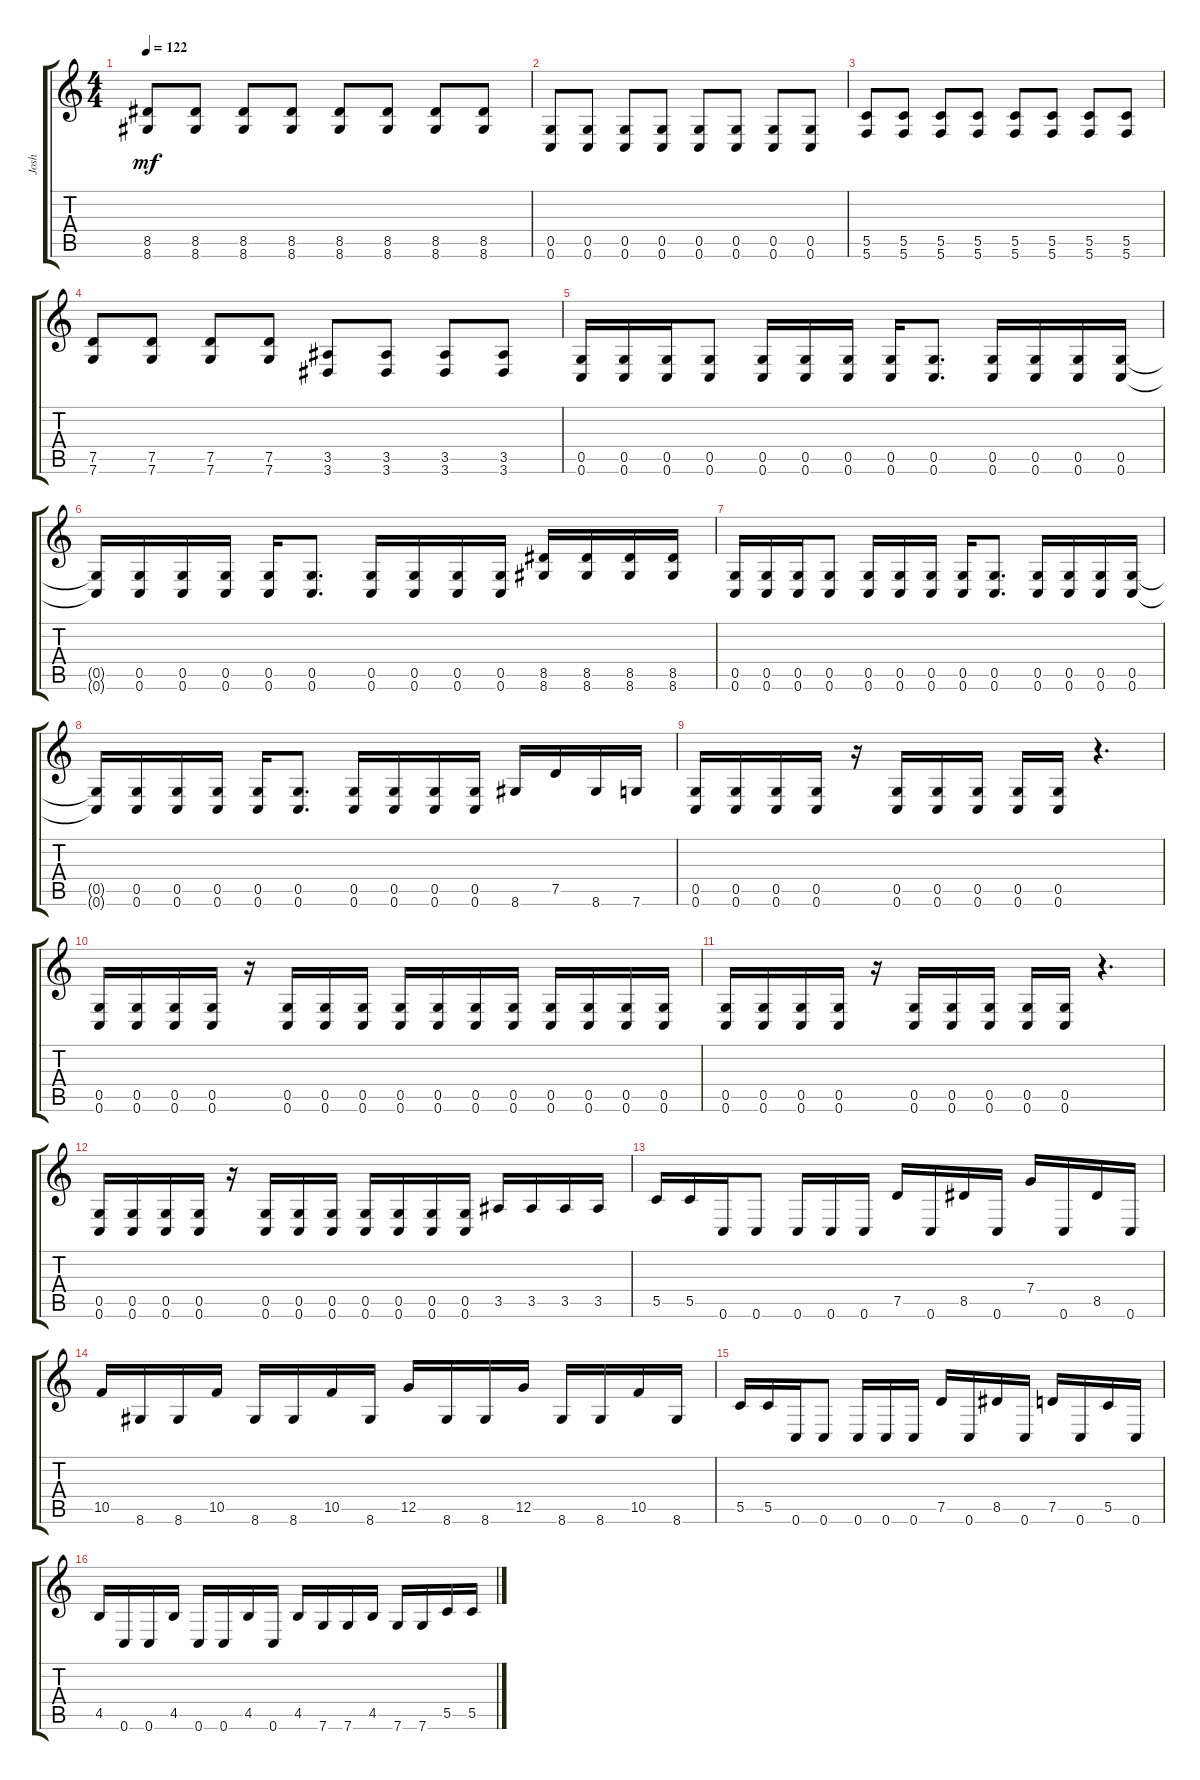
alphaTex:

\track ("Josh" "Josh") {instrument distortionguitar}
\staff {score tabs}
\tuning (D4 A3 F3 C3 G2 C2) {hide}
\ts (4 4)
\tempo 122
\clef g2
\ks c
(8.5 8.6).8{dy mf} (8.5 8.6).8 (8.5 8.6).8 (8.5 8.6).8 (8.5 8.6).8 (8.5 8.6).8 (8.5 8.6).8 (8.5 8.6).8 |
(0.5 0.6).8 (0.5 0.6).8 (0.5 0.6).8 (0.5 0.6).8 (0.5 0.6).8 (0.5 0.6).8 (0.5 0.6).8 (0.5 0.6).8 |
(5.5 5.6).8 (5.5 5.6).8 (5.5 5.6).8 (5.5 5.6).8 (5.5 5.6).8 (5.5 5.6).8 (5.5 5.6).8 (5.5 5.6).8 |
(7.5 7.6).8 (7.5 7.6).8 (7.5 7.6).8 (7.5 7.6).8 (3.5 3.6).8 (3.5 3.6).8 (3.5 3.6).8 (3.5 3.6).8 |
(0.5 0.6).16 (0.5 0.6).16 (0.5 0.6).16 (0.5 0.6).8 (0.5 0.6).16 (0.5 0.6).16 (0.5 0.6).16 (0.5 0.6).16 (0.5 0.6).8{d} (0.5 0.6).16 (0.5 0.6).16 (0.5 0.6).16 (0.5 0.6).16 |
(0.5{t} 0.6{t}).16 (0.5 0.6).16 (0.5 0.6).16 (0.5 0.6).16 (0.5 0.6).16 (0.5 0.6).8{d} (0.5 0.6).16 (0.5 0.6).16 (0.5 0.6).16 (0.5 0.6).16 (8.5 8.6).16 (8.5 8.6).16 (8.5 8.6).16 (8.5 8.6).16 |
(0.5 0.6).16 (0.5 0.6).16 (0.5 0.6).16 (0.5 0.6).8 (0.5 0.6).16 (0.5 0.6).16 (0.5 0.6).16 (0.5 0.6).16 (0.5 0.6).8{d} (0.5 0.6).16 (0.5 0.6).16 (0.5 0.6).16 (0.5 0.6).16 |
(0.5{t} 0.6{t}).16 (0.5 0.6).16 (0.5 0.6).16 (0.5 0.6).16 (0.5 0.6).16 (0.5 0.6).8{d} (0.5 0.6).16 (0.5 0.6).16 (0.5 0.6).16 (0.5 0.6).16 8.6.16 7.5.16 8.6.16 7.6.16 |
(0.5 0.6).16 (0.5 0.6).16 (0.5 0.6).16 (0.5 0.6).16 r.16 (0.5 0.6).16 (0.5 0.6).16 (0.5 0.6).16 (0.5 0.6).16 (0.5 0.6).16 r.4{d} |
(0.5 0.6).16 (0.5 0.6).16 (0.5 0.6).16 (0.5 0.6).16 r.16 (0.5 0.6).16 (0.5 0.6).16 (0.5 0.6).16 (0.5 0.6).16 (0.5 0.6).16 (0.5 0.6).16 (0.5 0.6).16 (0.5 0.6).16 (0.5 0.6).16 (0.5 0.6).16 (0.5 0.6).16 |
(0.5 0.6).16 (0.5 0.6).16 (0.5 0.6).16 (0.5 0.6).16 r.16 (0.5 0.6).16 (0.5 0.6).16 (0.5 0.6).16 (0.5 0.6).16 (0.5 0.6).16 r.4{d} |
(0.5 0.6).16 (0.5 0.6).16 (0.5 0.6).16 (0.5 0.6).16 r.16 (0.5 0.6).16 (0.5 0.6).16 (0.5 0.6).16 (0.5 0.6).16 (0.5 0.6).16 (0.5 0.6).16 (0.5 0.6).16 3.5.16 3.5.16 3.5.16 3.5.16 |
5.5.16 5.5.16 0.6.16 0.6.8 0.6.16 0.6.16 0.6.16 7.5.16 0.6.16 8.5.16 0.6.16 7.4.16 0.6.16 8.5.16 0.6.16 |
10.5.16 8.6.16 8.6.16 10.5.16 8.6.16 8.6.16 10.5.16 8.6.16 12.5.16 8.6.16 8.6.16 12.5.16 8.6.16 8.6.16 10.5.16 8.6.16 |
5.5.16 5.5.16 0.6.16 0.6.8 0.6.16 0.6.16 0.6.16 7.5.16 0.6.16 8.5.16 0.6.16 7.5.16 0.6.16 5.5.16 0.6.16 |
4.5.16 0.6.16 0.6.16 4.5.16 0.6.16 0.6.16 4.5.16 0.6.16 4.5.16 7.6.16 7.6.16 4.5.16 7.6.16 7.6.16 5.5.16 5.5.16
